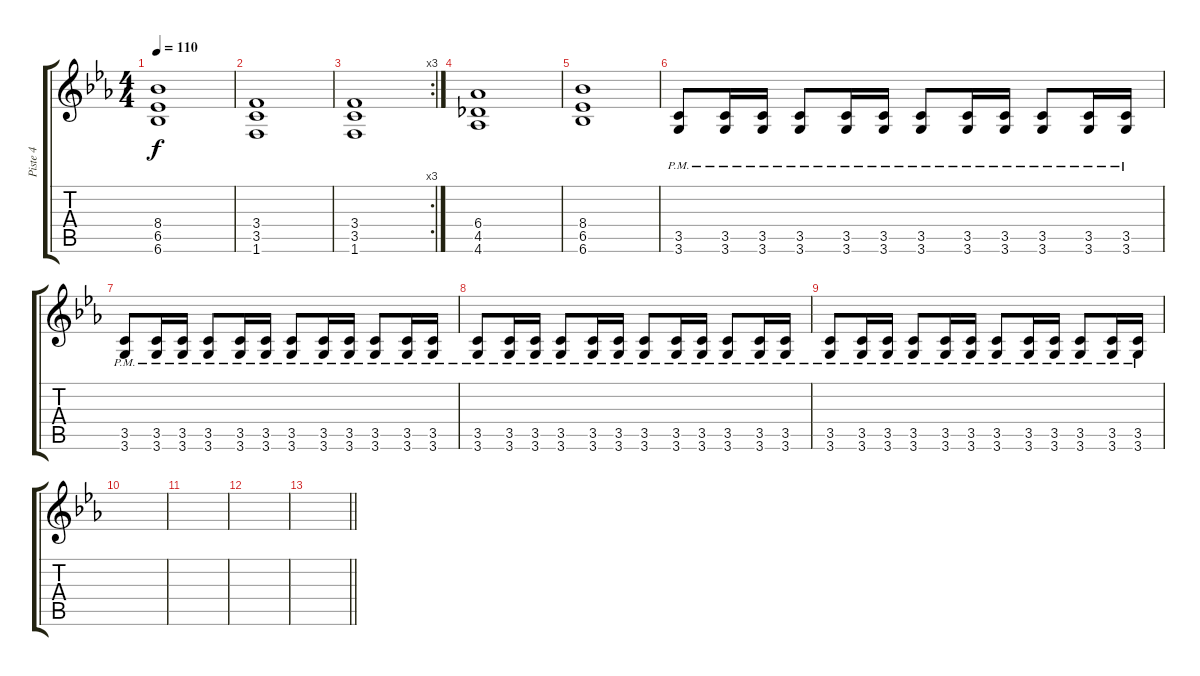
\track ("Piste 4" "Piste 4") {instrument distortionguitar}
\staff {score tabs}
\tuning (E4 B3 G3 D3 A2 E2) {hide}
\ts (4 4)
\tempo 110
\clef g2
\ks cminor
(8.4 6.5 6.6).1{dy f} |
(3.4 3.5 1.6).1 |
\rc 3
(3.4 3.5 1.6).1 |
(6.4 4.5 4.6).1 |
(8.4 6.5 6.6).1 |
(3.5{pm} 3.6{pm}).8{volume 7} (3.5{pm} 3.6{pm}).16 (3.5{pm} 3.6{pm}).16 (3.5{pm} 3.6{pm}).8 (3.5{pm} 3.6{pm}).16 (3.5{pm} 3.6{pm}).16 (3.5{pm} 3.6{pm}).8 (3.5{pm} 3.6{pm}).16 (3.5{pm} 3.6{pm}).16 (3.5{pm} 3.6{pm}).8 (3.5{pm} 3.6{pm}).16 (3.5{pm} 3.6{pm}).16 |
(3.5{pm} 3.6{pm}).8 (3.5{pm} 3.6{pm}).16 (3.5{pm} 3.6{pm}).16 (3.5{pm} 3.6{pm}).8 (3.5{pm} 3.6{pm}).16 (3.5{pm} 3.6{pm}).16 (3.5{pm} 3.6{pm}).8 (3.5{pm} 3.6{pm}).16 (3.5{pm} 3.6{pm}).16 (3.5{pm} 3.6{pm}).8 (3.5{pm} 3.6{pm}).16 (3.5{pm} 3.6{pm}).16 |
(3.5{pm} 3.6{pm}).8 (3.5{pm} 3.6{pm}).16 (3.5{pm} 3.6{pm}).16 (3.5{pm} 3.6{pm}).8 (3.5{pm} 3.6{pm}).16 (3.5{pm} 3.6{pm}).16 (3.5{pm} 3.6{pm}).8 (3.5{pm} 3.6{pm}).16 (3.5{pm} 3.6{pm}).16 (3.5{pm} 3.6{pm}).8 (3.5{pm} 3.6{pm}).16 (3.5{pm} 3.6{pm}).16 |
(3.5{pm} 3.6{pm}).8 (3.5{pm} 3.6{pm}).16 (3.5{pm} 3.6{pm}).16 (3.5{pm} 3.6{pm}).8 (3.5{pm} 3.6{pm}).16 (3.5{pm} 3.6{pm}).16 (3.5{pm} 3.6{pm}).8 (3.5{pm} 3.6{pm}).16 (3.5{pm} 3.6{pm}).16 (3.5{pm} 3.6{pm}).8 (3.5{pm} 3.6{pm}).16 (3.5{pm} 3.6{pm}).16 |
|
|
|
\barLineRight lightlight
